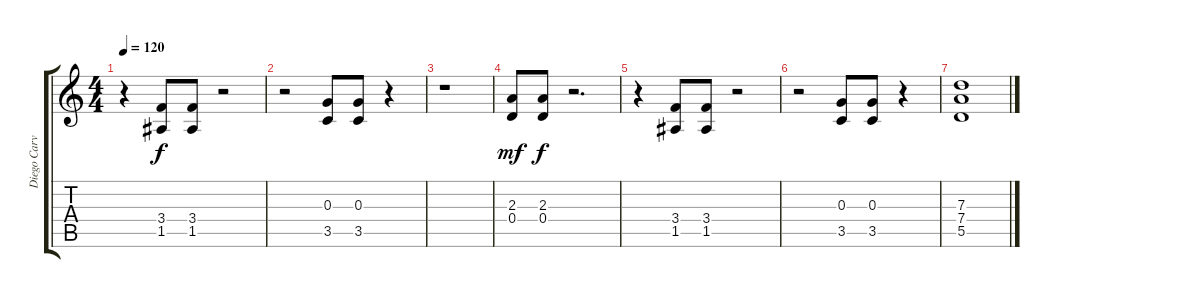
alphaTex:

\track ("Diego Carvalho - Guitar" "Diego Carv") {instrument distortionguitar}
\staff {score tabs}
\tuning (E4 B3 G3 D3 A2 E2) {hide}
\ts (4 4)
\tempo 120
\clef g2
\ks c
r.4{dy f} (3.4 1.5).8 (3.4 1.5).8 r.2 |
r.2 (0.3 3.5).8 (0.3 3.5).8 r.4 |
r.1 |
(2.3 0.4).8{dy mf} (2.3 0.4).8{dy f} r.2{d} |
r.4 (3.4 1.5).8 (3.4 1.5).8 r.2 |
r.2 (0.3 3.5).8 (0.3 3.5).8 r.4 |
(7.3 7.4 5.5).1
